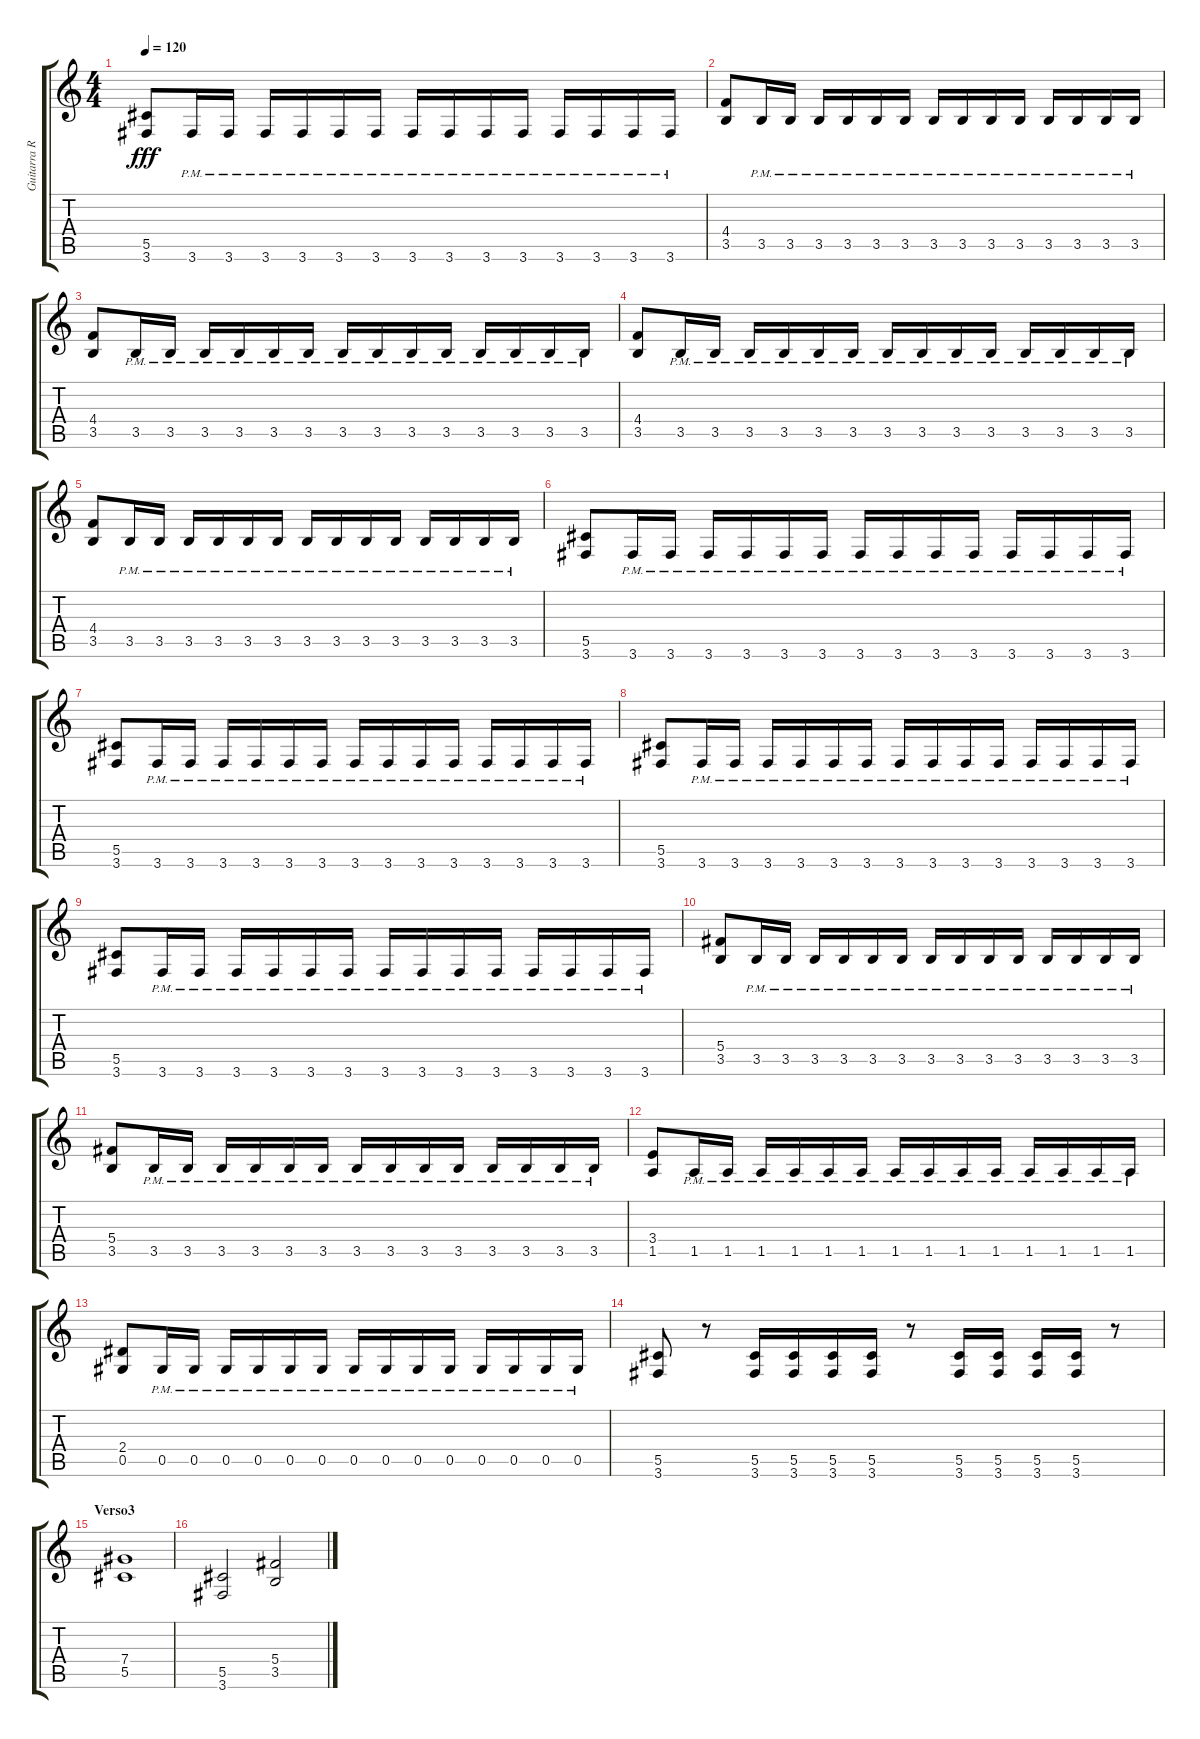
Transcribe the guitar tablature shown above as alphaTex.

\track ("Guitarra Ritmica" "Guitarra R") {instrument distortionguitar}
\staff {score tabs}
\tuning (Eb4 Bb3 Gb3 Db3 Ab2 Eb2) {hide}
\ts (4 4)
\tempo 120
\clef g2
\ks c
(5.5 3.6).8{dy fff} 3.6{pm}.16 3.6{pm}.16 3.6{pm}.16 3.6{pm}.16 3.6{pm}.16 3.6{pm}.16 3.6{pm}.16 3.6{pm}.16 3.6{pm}.16 3.6{pm}.16 3.6{pm}.16 3.6{pm}.16 3.6{pm}.16 3.6{pm}.16 |
(4.4 3.5).8 3.5{pm}.16 3.5{pm}.16 3.5{pm}.16 3.5{pm}.16 3.5{pm}.16 3.5{pm}.16 3.5{pm}.16 3.5{pm}.16 3.5{pm}.16 3.5{pm}.16 3.5{pm}.16 3.5{pm}.16 3.5{pm}.16 3.5{pm}.16 |
(4.4 3.5).8 3.5{pm}.16 3.5{pm}.16 3.5{pm}.16 3.5{pm}.16 3.5{pm}.16 3.5{pm}.16 3.5{pm}.16 3.5{pm}.16 3.5{pm}.16 3.5{pm}.16 3.5{pm}.16 3.5{pm}.16 3.5{pm}.16 3.5{pm}.16 |
(4.4 3.5).8 3.5{pm}.16 3.5{pm}.16 3.5{pm}.16 3.5{pm}.16 3.5{pm}.16 3.5{pm}.16 3.5{pm}.16 3.5{pm}.16 3.5{pm}.16 3.5{pm}.16 3.5{pm}.16 3.5{pm}.16 3.5{pm}.16 3.5{pm}.16 |
(4.4 3.5).8 3.5{pm}.16 3.5{pm}.16 3.5{pm}.16 3.5{pm}.16 3.5{pm}.16 3.5{pm}.16 3.5{pm}.16 3.5{pm}.16 3.5{pm}.16 3.5{pm}.16 3.5{pm}.16 3.5{pm}.16 3.5{pm}.16 3.5{pm}.16 |
(5.5 3.6).8 3.6{pm}.16 3.6{pm}.16 3.6{pm}.16 3.6{pm}.16 3.6{pm}.16 3.6{pm}.16 3.6{pm}.16 3.6{pm}.16 3.6{pm}.16 3.6{pm}.16 3.6{pm}.16 3.6{pm}.16 3.6{pm}.16 3.6{pm}.16 |
(5.5 3.6).8 3.6{pm}.16 3.6{pm}.16 3.6{pm}.16 3.6{pm}.16 3.6{pm}.16 3.6{pm}.16 3.6{pm}.16 3.6{pm}.16 3.6{pm}.16 3.6{pm}.16 3.6{pm}.16 3.6{pm}.16 3.6{pm}.16 3.6{pm}.16 |
(5.5 3.6).8 3.6{pm}.16 3.6{pm}.16 3.6{pm}.16 3.6{pm}.16 3.6{pm}.16 3.6{pm}.16 3.6{pm}.16 3.6{pm}.16 3.6{pm}.16 3.6{pm}.16 3.6{pm}.16 3.6{pm}.16 3.6{pm}.16 3.6{pm}.16 |
(5.5 3.6).8 3.6{pm}.16 3.6{pm}.16 3.6{pm}.16 3.6{pm}.16 3.6{pm}.16 3.6{pm}.16 3.6{pm}.16 3.6{pm}.16 3.6{pm}.16 3.6{pm}.16 3.6{pm}.16 3.6{pm}.16 3.6{pm}.16 3.6{pm}.16 |
(5.4 3.5).8 3.5{pm}.16 3.5{pm}.16 3.5{pm}.16 3.5{pm}.16 3.5{pm}.16 3.5{pm}.16 3.5{pm}.16 3.5{pm}.16 3.5{pm}.16 3.5{pm}.16 3.5{pm}.16 3.5{pm}.16 3.5{pm}.16 3.5{pm}.16 |
(5.4 3.5).8 3.5{pm}.16 3.5{pm}.16 3.5{pm}.16 3.5{pm}.16 3.5{pm}.16 3.5{pm}.16 3.5{pm}.16 3.5{pm}.16 3.5{pm}.16 3.5{pm}.16 3.5{pm}.16 3.5{pm}.16 3.5{pm}.16 3.5{pm}.16 |
(3.4 1.5).8 1.5{pm}.16 1.5{pm}.16 1.5{pm}.16 1.5{pm}.16 1.5{pm}.16 1.5{pm}.16 1.5{pm}.16 1.5{pm}.16 1.5{pm}.16 1.5{pm}.16 1.5{pm}.16 1.5{pm}.16 1.5{pm}.16 1.5{pm}.16 |
(2.4 0.5).8 0.5{pm}.16 0.5{pm}.16 0.5{pm}.16 0.5{pm}.16 0.5{pm}.16 0.5{pm}.16 0.5{pm}.16 0.5{pm}.16 0.5{pm}.16 0.5{pm}.16 0.5{pm}.16 0.5{pm}.16 0.5{pm}.16 0.5{pm}.16 |
(5.5 3.6).8 r.8 (5.5 3.6).16 (5.5 3.6).16 (5.5 3.6).16 (5.5 3.6).16 r.8 (5.5 3.6).16 (5.5 3.6).16 (5.5 3.6).16 (5.5 3.6).16 r.8 |
\section ("" "Verso3")
(7.4 5.5).1 |
(5.5 3.6).2 (5.4 3.5).2
